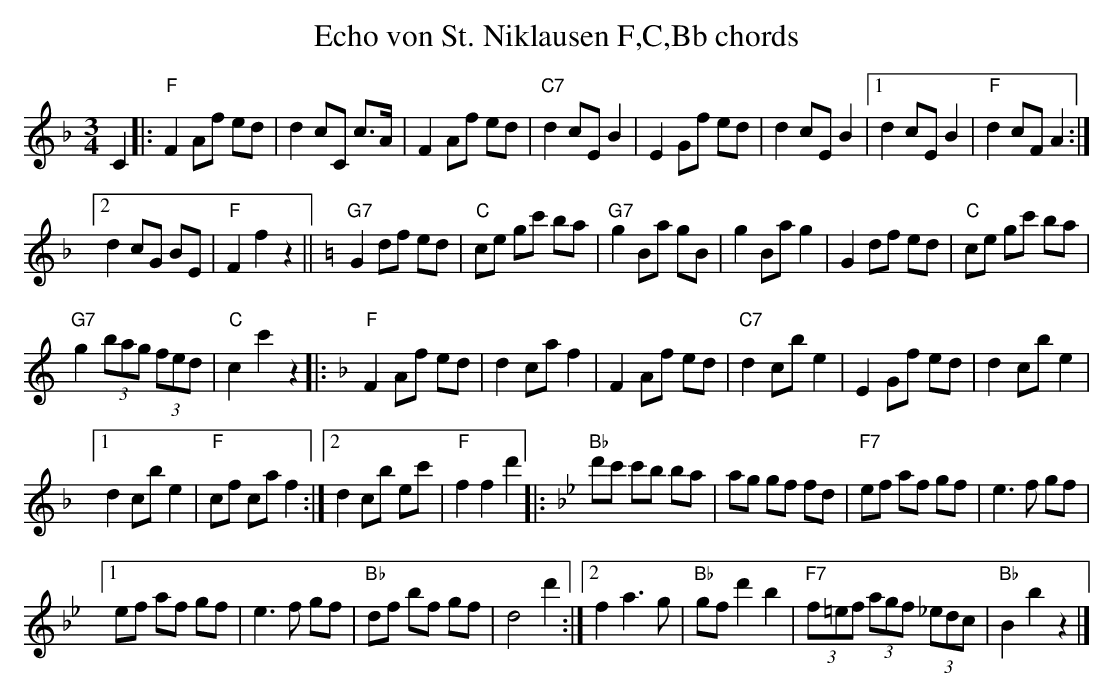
X:1
T:Echo von St. Niklausen F,C,Bb chords
M:3/4
L:1/8
K:F %%MIDI gchordon
C2 |: "F"F2 Af ed | d2 cC c>A | F2 Af ed | "C7"d2 cE B2 | E2 Gf ed | d2 cE B2 |1 d2 cE B2 | "F"d2 cF A2 :|2
d2 cG BE | "F"F2 f2 z2 || [K:C] "G7"G2 df ed | "C"ce gc' ba | "G7"g2 Ba gB | g2 Ba g2 | G2 df ed | "C"ce gc' ba |
"G7"g2 (3bag (3fed | "C"c2 c'2 z2 |: [K:F] "F"F2 Af ed | d2 ca f2 | F2 Af ed | "C7"d2 cb e2 | E2 Gf ed | d2 cb e2 |1
d2 cb e2 | "F"cf ca f2 :|2 d2 cb ec' | "F"f2f2d'2 |: [K:Bb] "Bb"d'c' c'b ba | ag gf fd | "F7"ef af gf | e3 f gf |1
ef af gf | e3 f gf | "Bb"df bf gf | d4 d'2 :|2 f2 a3 g | "Bb"gf d'2 b2 | "F7"(3f=ef (3agf (3_edc | "Bb"B2 b2 z2 |]
